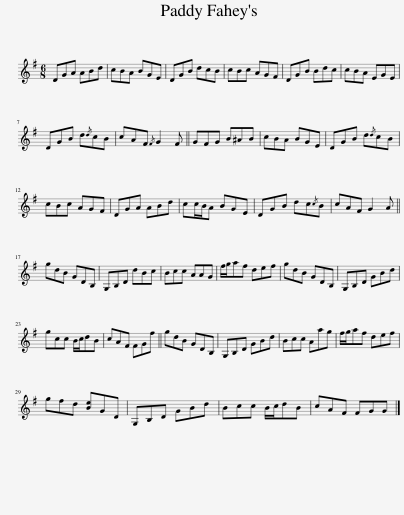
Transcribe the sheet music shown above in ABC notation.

X:1
L:1/8
M:6/8
I:linebreak $
K:G
V:1 treble
V:1
 DGA ABd | cBA BGE | DGB dcB | cBc AGF | DGB Bdc | %5
 cBA EGE |$ DGB d{/d}cB | cAF{/F} G2 F || GFG B^AB | cBA BGE | %10
 DGB d{/d}cB |$ cBc AGF | DGA ABd | cc/B/A BGE | DGB dc{/c}B | %15
 cAF G2 A ||$ gdB GDB, | G,B,D dBc | Bcc AAG | f/g/af def | %20
 gdB GDB, | G,B,D GBd |$ gcc B/c/dB | cAF FGf || gdB GDB, | %25
 G,B,D GBd | Bcc Aag | f/g/af def |$ gfd [Be]GD | G,B,D GBd | %30
 Bcc B/c/dB | cAF FGG |] %32
